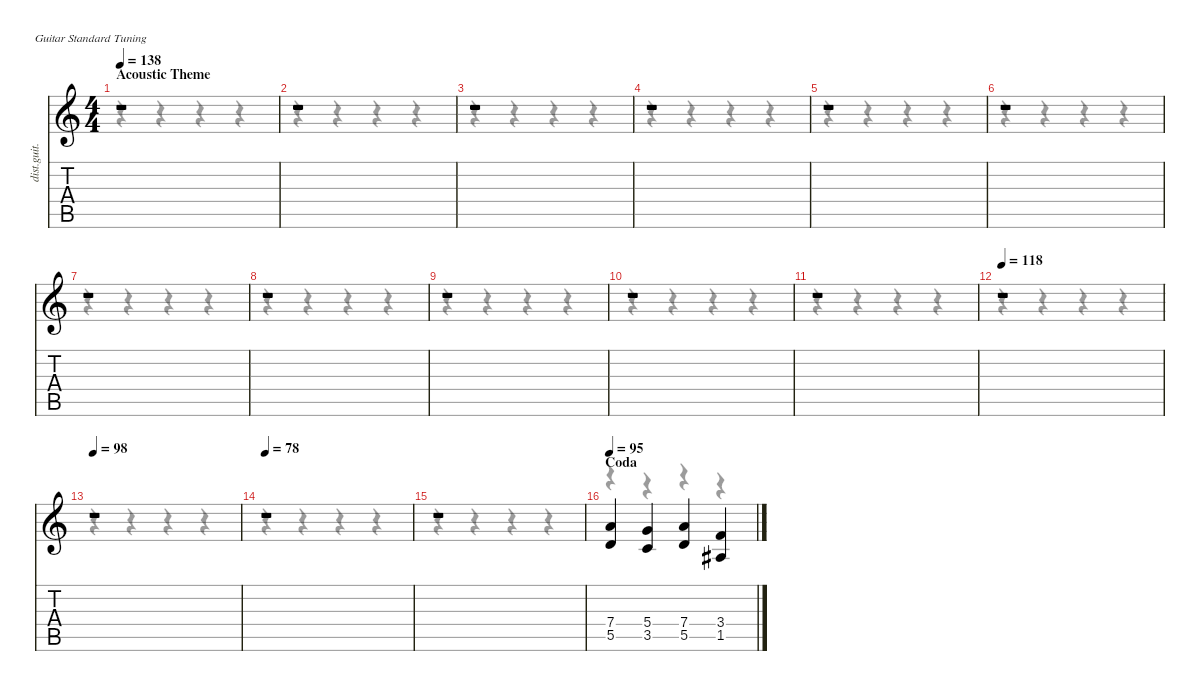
\defaultSystemsLayout 4
\hideDynamics
\bracketExtendMode nobrackets
\track ("Kirk Hammett ( Solo 1 )" "dist.guit.") {instrument distortionguitar}
\staff {score tabs}
\tuning (E4 B3 G3 D3 A2 E2)
\voice
\ts (4 4)
\section ("" "Acoustic Theme")
\tempo 138
\clef g2
\ks c
r.1{dy f} |
r.1 |
r.1 |
r.1 |
r.1 |
r.1 |
r.1 |
r.1 |
r.1 |
r.1 |
r.1 |
\tempo 118
r.1 |
\tempo 98
r.1 |
\tempo 78
r.1 |
r.1 |
\section ("" "Coda")
\tempo 95
(7.4 5.5).4 (5.4 3.5).4 (7.4 5.5).4 (3.4 1.5{acc #}).4
\voice
\clef g2
\ottava regular
\simile none
\ks c
r.4{dy mf} r.4 r.4 r.4 |
r.4 r.4 r.4 r.4 |
r.4 r.4 r.4 r.4 |
r.4 r.4 r.4 r.4 |
r.4 r.4 r.4 r.4 |
r.4 r.4 r.4 r.4 |
r.4 r.4 r.4 r.4 |
r.4 r.4 r.4 r.4 |
r.4 r.4 r.4 r.4 |
r.4 r.4 r.4 r.4 |
r.4 r.4 r.4 r.4 |
r.4 r.4 r.4 r.4 |
r.4 r.4 r.4 r.4 |
r.4 r.4 r.4 r.4 |
r.4 r.4 r.4 r.4 |
r.4 r.4 r.4 r.4
